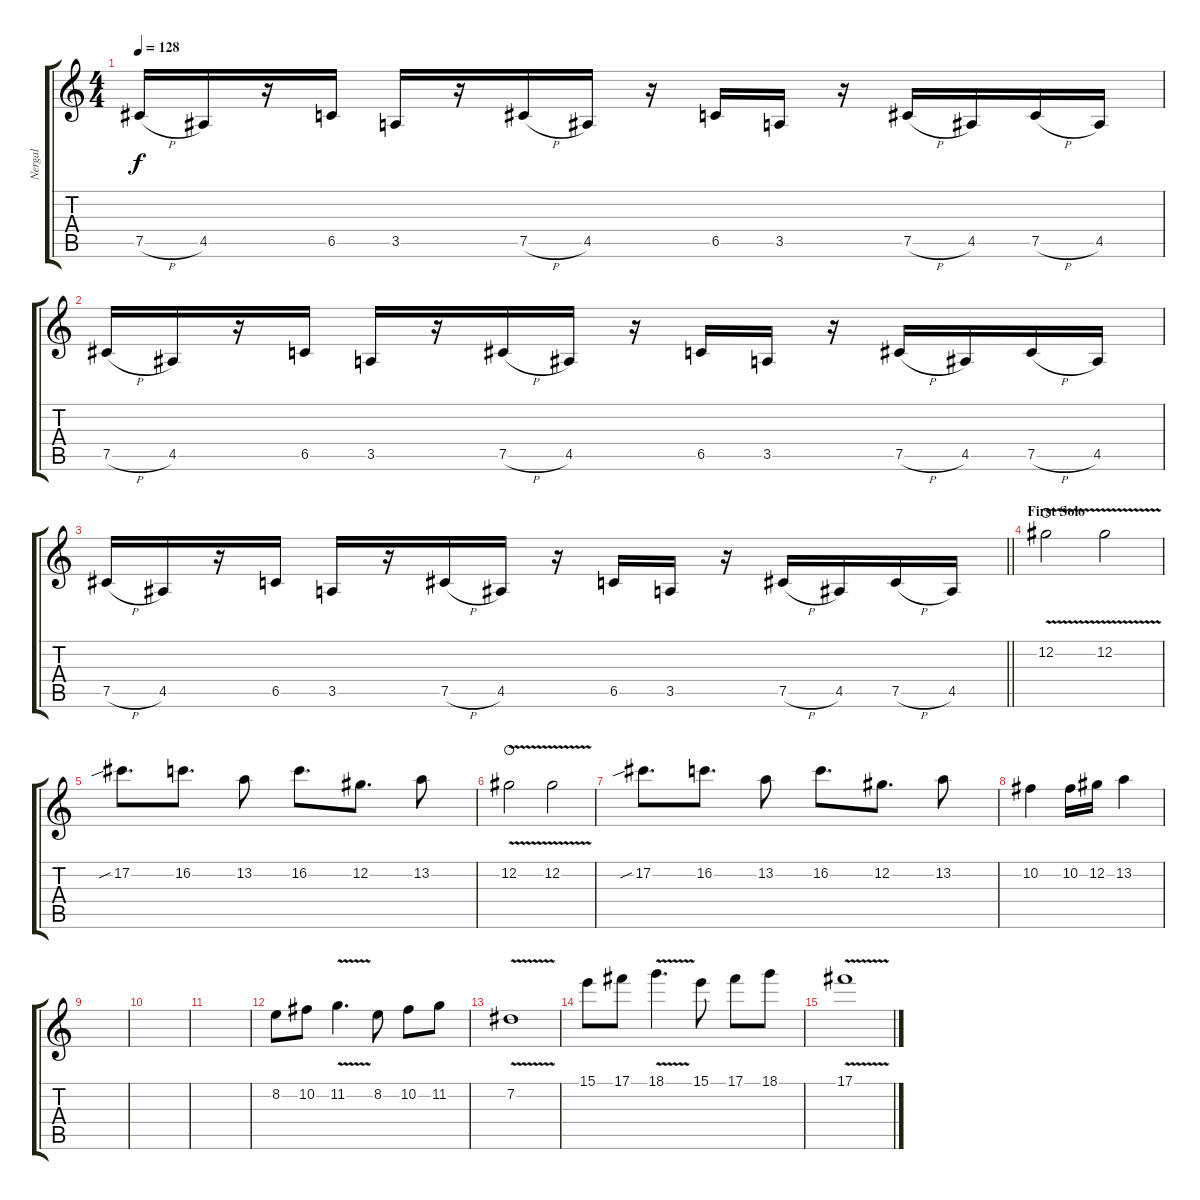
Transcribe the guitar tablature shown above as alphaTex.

\track ("Nergal" "Nergal") {instrument distortionguitar}
\staff {score tabs}
\tuning (Db4 Ab3 E3 B2 Gb2 Db2) {hide}
\ts (4 4)
\tempo 128
\clef g2
\ks c
7.5{h}.16{dy f} 4.5.16 r.16 6.5.16 3.5.16 r.16 7.5{h}.16 4.5.16 r.16 6.5.16 3.5.16 r.16 7.5{h}.16 4.5.16 7.5{h}.16 4.5.16 |
7.5{h}.16 4.5.16 r.16 6.5.16 3.5.16 r.16 7.5{h}.16 4.5.16 r.16 6.5.16 3.5.16 r.16 7.5{h}.16 4.5.16 7.5{h}.16 4.5.16 |
\barLineRight lightlight
7.5{h}.16 4.5.16 r.16 6.5.16 3.5.16 r.16 7.5{h}.16 4.5.16 r.16 6.5.16 3.5.16 r.16 7.5{h}.16 4.5.16 7.5{h}.16 4.5.16 |
\section ("" "First Solo")
12.2{v}.2{waho} 12.2{v}.2 |
17.2{sib}.8{d} 16.2.8{d} 13.2.8 16.2.8{d} 12.2.8{d} 13.2.8 |
12.2{v}.2{waho} 12.2{v}.2 |
17.2{sib}.8{d} 16.2.8{d} 13.2.8 16.2.8{d} 12.2.8{d} 13.2.8 |
10.2.4 10.2.16 12.2.16 13.2.4 |
|
|
|
8.2.8 10.2.8 11.2{v}.4{d} 8.2.8 10.2.8 11.2.8 |
7.2{v}.1 |
15.1.8 17.1.8 18.1{v}.4{d} 15.1.8 17.1.8 18.1.8 |
17.1{v}.1
